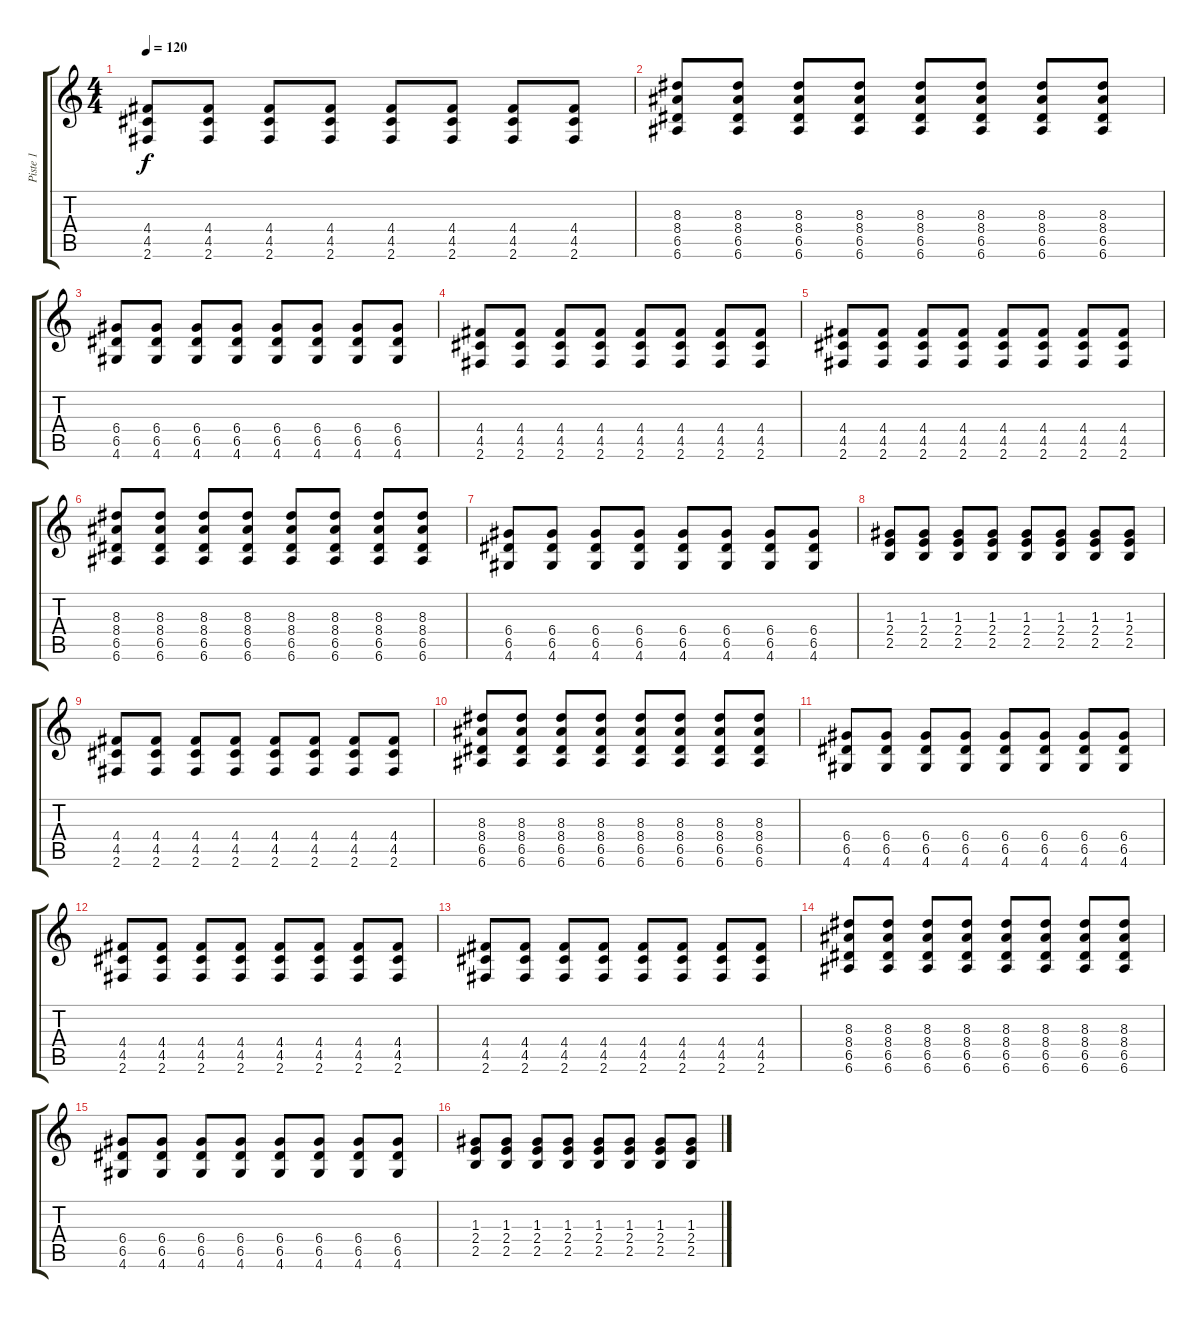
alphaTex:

\track ("Piste 1" "Piste 1") {instrument acousticguitarsteel}
\staff {score tabs}
\tuning (E4 B3 G3 D3 A2 E2) {hide}
\ts (4 4)
\tempo 120
\clef g2
\ks c
(4.4 4.5 2.6).8{dy f} (4.4 4.5 2.6).8 (4.4 4.5 2.6).8 (4.4 4.5 2.6).8 (4.4 4.5 2.6).8 (4.4 4.5 2.6).8 (4.4 4.5 2.6).8 (4.4 4.5 2.6).8 |
(8.3 8.4 6.5 6.6).8 (8.3 8.4 6.5 6.6).8 (8.3 8.4 6.5 6.6).8 (8.3 8.4 6.5 6.6).8 (8.3 8.4 6.5 6.6).8 (8.3 8.4 6.5 6.6).8 (8.3 8.4 6.5 6.6).8 (8.3 8.4 6.5 6.6).8 |
(6.4 6.5 4.6).8 (6.4 6.5 4.6).8 (6.4 6.5 4.6).8 (6.4 6.5 4.6).8 (6.4 6.5 4.6).8 (6.4 6.5 4.6).8 (6.4 6.5 4.6).8 (6.4 6.5 4.6).8 |
(4.4 4.5 2.6).8 (4.4 4.5 2.6).8 (4.4 4.5 2.6).8 (4.4 4.5 2.6).8 (4.4 4.5 2.6).8 (4.4 4.5 2.6).8 (4.4 4.5 2.6).8 (4.4 4.5 2.6).8 |
(4.4 4.5 2.6).8 (4.4 4.5 2.6).8 (4.4 4.5 2.6).8 (4.4 4.5 2.6).8 (4.4 4.5 2.6).8 (4.4 4.5 2.6).8 (4.4 4.5 2.6).8 (4.4 4.5 2.6).8 |
(8.3 8.4 6.5 6.6).8 (8.3 8.4 6.5 6.6).8 (8.3 8.4 6.5 6.6).8 (8.3 8.4 6.5 6.6).8 (8.3 8.4 6.5 6.6).8 (8.3 8.4 6.5 6.6).8 (8.3 8.4 6.5 6.6).8 (8.3 8.4 6.5 6.6).8 |
(6.4 6.5 4.6).8 (6.4 6.5 4.6).8 (6.4 6.5 4.6).8 (6.4 6.5 4.6).8 (6.4 6.5 4.6).8 (6.4 6.5 4.6).8 (6.4 6.5 4.6).8 (6.4 6.5 4.6).8 |
(1.3 2.4 2.5).8 (1.3 2.4 2.5).8 (1.3 2.4 2.5).8 (1.3 2.4 2.5).8 (1.3 2.4 2.5).8 (1.3 2.4 2.5).8 (1.3 2.4 2.5).8 (1.3 2.4 2.5).8 |
(4.4 4.5 2.6).8 (4.4 4.5 2.6).8 (4.4 4.5 2.6).8 (4.4 4.5 2.6).8 (4.4 4.5 2.6).8 (4.4 4.5 2.6).8 (4.4 4.5 2.6).8 (4.4 4.5 2.6).8 |
(8.3 8.4 6.5 6.6).8 (8.3 8.4 6.5 6.6).8 (8.3 8.4 6.5 6.6).8 (8.3 8.4 6.5 6.6).8 (8.3 8.4 6.5 6.6).8 (8.3 8.4 6.5 6.6).8 (8.3 8.4 6.5 6.6).8 (8.3 8.4 6.5 6.6).8 |
(6.4 6.5 4.6).8 (6.4 6.5 4.6).8 (6.4 6.5 4.6).8 (6.4 6.5 4.6).8 (6.4 6.5 4.6).8 (6.4 6.5 4.6).8 (6.4 6.5 4.6).8 (6.4 6.5 4.6).8 |
(4.4 4.5 2.6).8 (4.4 4.5 2.6).8 (4.4 4.5 2.6).8 (4.4 4.5 2.6).8 (4.4 4.5 2.6).8 (4.4 4.5 2.6).8 (4.4 4.5 2.6).8 (4.4 4.5 2.6).8 |
(4.4 4.5 2.6).8 (4.4 4.5 2.6).8 (4.4 4.5 2.6).8 (4.4 4.5 2.6).8 (4.4 4.5 2.6).8 (4.4 4.5 2.6).8 (4.4 4.5 2.6).8 (4.4 4.5 2.6).8 |
(8.3 8.4 6.5 6.6).8 (8.3 8.4 6.5 6.6).8 (8.3 8.4 6.5 6.6).8 (8.3 8.4 6.5 6.6).8 (8.3 8.4 6.5 6.6).8 (8.3 8.4 6.5 6.6).8 (8.3 8.4 6.5 6.6).8 (8.3 8.4 6.5 6.6).8 |
(6.4 6.5 4.6).8 (6.4 6.5 4.6).8 (6.4 6.5 4.6).8 (6.4 6.5 4.6).8 (6.4 6.5 4.6).8 (6.4 6.5 4.6).8 (6.4 6.5 4.6).8 (6.4 6.5 4.6).8 |
(1.3 2.4 2.5).8 (1.3 2.4 2.5).8 (1.3 2.4 2.5).8 (1.3 2.4 2.5).8 (1.3 2.4 2.5).8 (1.3 2.4 2.5).8 (1.3 2.4 2.5).8 (1.3 2.4 2.5).8
